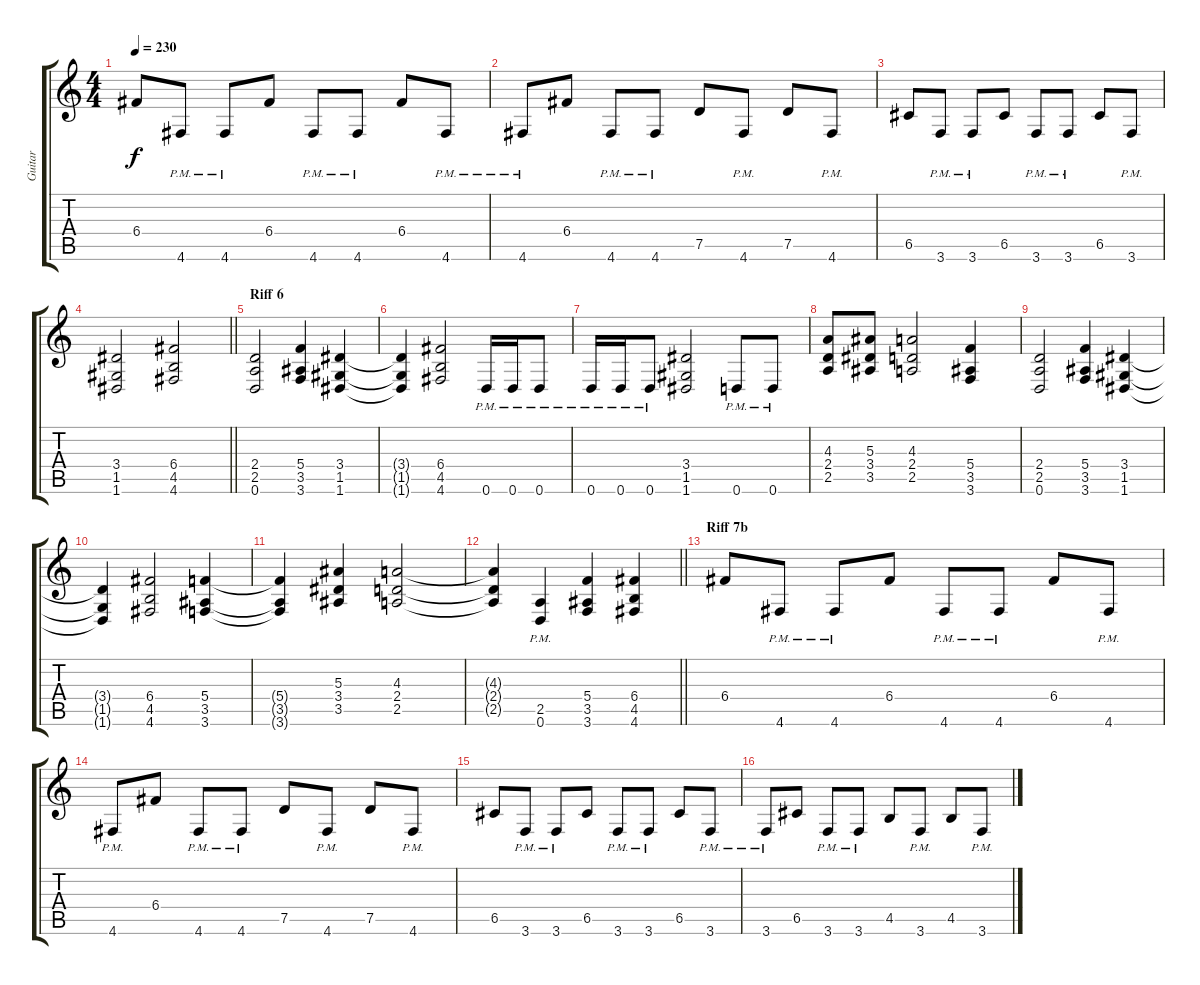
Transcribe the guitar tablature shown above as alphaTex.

\track ("Guitar" "Guitar") {instrument distortionguitar}
\staff {score tabs}
\tuning (D4 A3 F3 C3 G2 D2) {hide}
\ts (4 4)
\tempo 230
\clef g2
\ks c
6.4.8{dy f} 4.6{pm}.8 4.6{pm}.8 6.4.8 4.6{pm}.8 4.6{pm}.8 6.4.8 4.6{pm}.8 |
4.6{pm}.8 6.4.8 4.6{pm}.8 4.6{pm}.8 7.5.8 4.6{pm}.8 7.5.8 4.6{pm}.8 |
6.5.8 3.6{pm}.8 3.6{pm}.8 6.5.8 3.6{pm}.8 3.6{pm}.8 6.5.8 3.6{pm}.8 |
\barLineRight lightlight
(3.4 1.5 1.6).2 (6.4 4.5 4.6).2 |
\section ("" "Riff 6")
(2.4 2.5 0.6).2 (5.4 3.5 3.6).4 (3.4 1.5 1.6).4 |
(3.4{t} 1.5{t} 1.6{t}).4 (6.4 4.5 4.6).2 0.6{pm}.16 0.6{pm}.16 0.6{pm}.8 |
0.6{pm}.16 0.6{pm}.16 0.6{pm}.8 (3.4 1.5 1.6).2 0.6{pm}.8 0.6{pm}.8 |
(4.3 2.4 2.5).8 (5.3 3.4 3.5).8 (4.3 2.4 2.5).2 (5.4 3.5 3.6).4 |
(2.4 2.5 0.6).2 (5.4 3.5 3.6).4 (3.4 1.5 1.6).4 |
(3.4{t} 1.5{t} 1.6{t}).4 (6.4 4.5 4.6).2 (5.4 3.5 3.6).4 |
(5.4{t} 3.5{t} 3.6{t}).4 (5.3 3.4 3.5).4 (4.3 2.4 2.5).2 |
\barLineRight lightlight
(4.3{t} 2.4{t} 2.5{t}).4 (2.5{pm} 0.6{pm}).4 (5.4 3.5 3.6).4 (6.4 4.5 4.6).4 |
\section ("" "Riff 7b")
6.4.8 4.6{pm}.8 4.6{pm}.8 6.4.8 4.6{pm}.8 4.6{pm}.8 6.4.8 4.6{pm}.8 |
4.6{pm}.8 6.4.8 4.6{pm}.8 4.6{pm}.8 7.5.8 4.6{pm}.8 7.5.8 4.6{pm}.8 |
6.5.8 3.6{pm}.8 3.6{pm}.8 6.5.8 3.6{pm}.8 3.6{pm}.8 6.5.8 3.6{pm}.8 |
3.6{pm}.8 6.5.8 3.6{pm}.8 3.6{pm}.8 4.5.8 3.6{pm}.8 4.5.8 3.6{pm}.8
